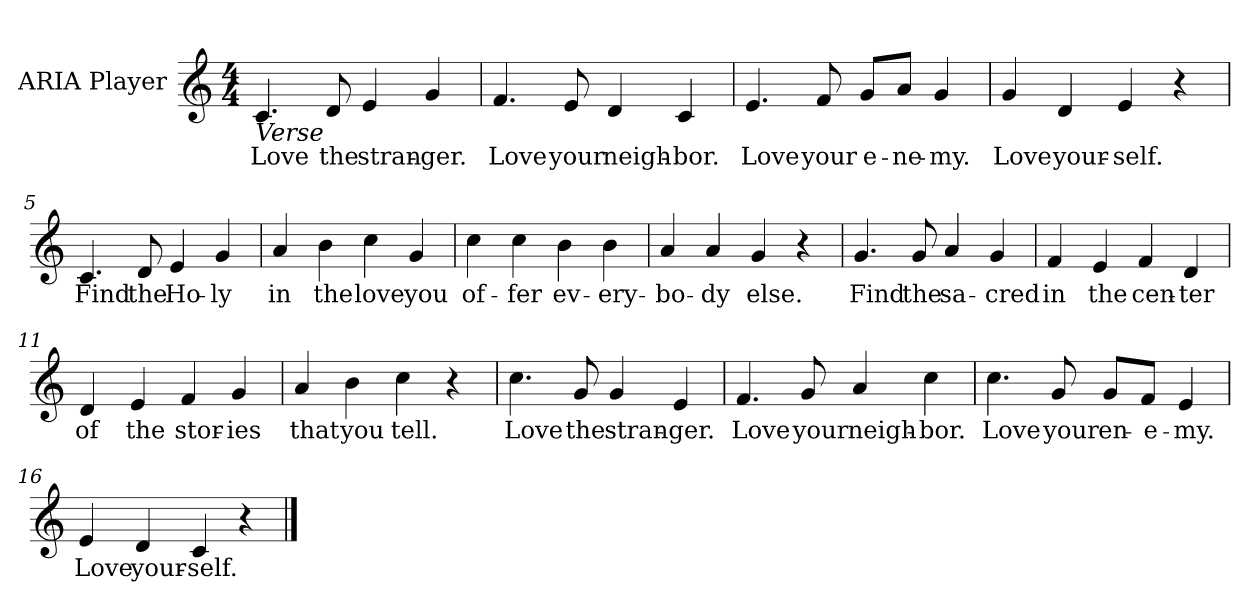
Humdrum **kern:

**kern	**text
*part1	*part1
*staff1	*staff1
*I"ARIA Player	*
*clefG2	*
*k[]	*
*M4/4	*
=1	=1
!LO:TX:b:i:t=Verse	!
!	!LO:LY:b
4.c/	Love
!	!LO:LY:b
8d/	the
!	!LO:LY:b
4e/	stran-
!	!LO:LY:b
4g/	-ger.
=2	=2
!	!LO:LY:b
4.f/	Love
!	!LO:LY:b
8e/	your
!	!LO:LY:b
4d/	neigh-
!	!LO:LY:b
4c/	-bor.
=3	=3
!	!LO:LY:b
4.e/	Love
!	!LO:LY:b
8f/	your
!	!LO:LY:b
8g/L	e-
!	!LO:LY:b
8a/J	-ne-
!	!LO:LY:b
4g/	-my.
=4	=4
!	!LO:LY:b
4g/	Love
!	!LO:LY:b
4d/	your-
!	!LO:LY:b
4e/	-self.
4r	.
!!LO:LB:g=z
=5	=5
!	!LO:LY:b
4.c/	Find
!	!LO:LY:b
8d/	the
!	!LO:LY:b
4e/	Ho-
!	!LO:LY:b
4g/	-ly
=6	=6
!	!LO:LY:b
4a/	in
!	!LO:LY:b
4b\	the
!	!LO:LY:b
4cc\	love
!	!LO:LY:b
4g/	you
=7	=7
!	!LO:LY:b
4cc\	of-
!	!LO:LY:b
4cc\	-fer
!	!LO:LY:b
4b\	ev-
!	!LO:LY:b
4b\	-ery-
=8	=8
!	!LO:LY:b
4a/	-bo-
!	!LO:LY:b
4a/	-dy
!	!LO:LY:b
4g/	else.
4r	.
!!LO:LB:g=z
=9	=9
!	!LO:LY:b
4.g/	Find
!	!LO:LY:b
8g/	the
!	!LO:LY:b
4a/	sa-
!	!LO:LY:b
4g/	-cred
=10	=10
!	!LO:LY:b
4f/	in
!	!LO:LY:b
4e/	the
!	!LO:LY:b
4f/	cen-
!	!LO:LY:b
4d/	-ter
=11	=11
!	!LO:LY:b
4d/	of
!	!LO:LY:b
4e/	the
!	!LO:LY:b
4f/	stor-
!	!LO:LY:b
4g/	-ies
=12	=12
!	!LO:LY:b
4a/	that
!	!LO:LY:b
4b\	you
!	!LO:LY:b
4cc\	tell.
4r	.
!!LO:LB:g=z
=13	=13
!	!LO:LY:b
4.cc\	Love
!	!LO:LY:b
8g/	the
!	!LO:LY:b
4g/	stran-
!	!LO:LY:b
4e/	-ger.
=14	=14
!	!LO:LY:b
4.f/	Love
!	!LO:LY:b
8g/	your
!	!LO:LY:b
4a/	neigh-
!	!LO:LY:b
4cc\	-bor.
=15	=15
!	!LO:LY:b
4.cc\	Love
!	!LO:LY:b
8g/	your
!	!LO:LY:b
8g/L	en-
!	!LO:LY:b
8f/J	-e-
!	!LO:LY:b
4e/	-my.
=16	=16
!	!LO:LY:b
4e/	Love
!	!LO:LY:b
4d/	your-
!	!LO:LY:b
4c/	-self.
4r	.
==	==
*-	*-
